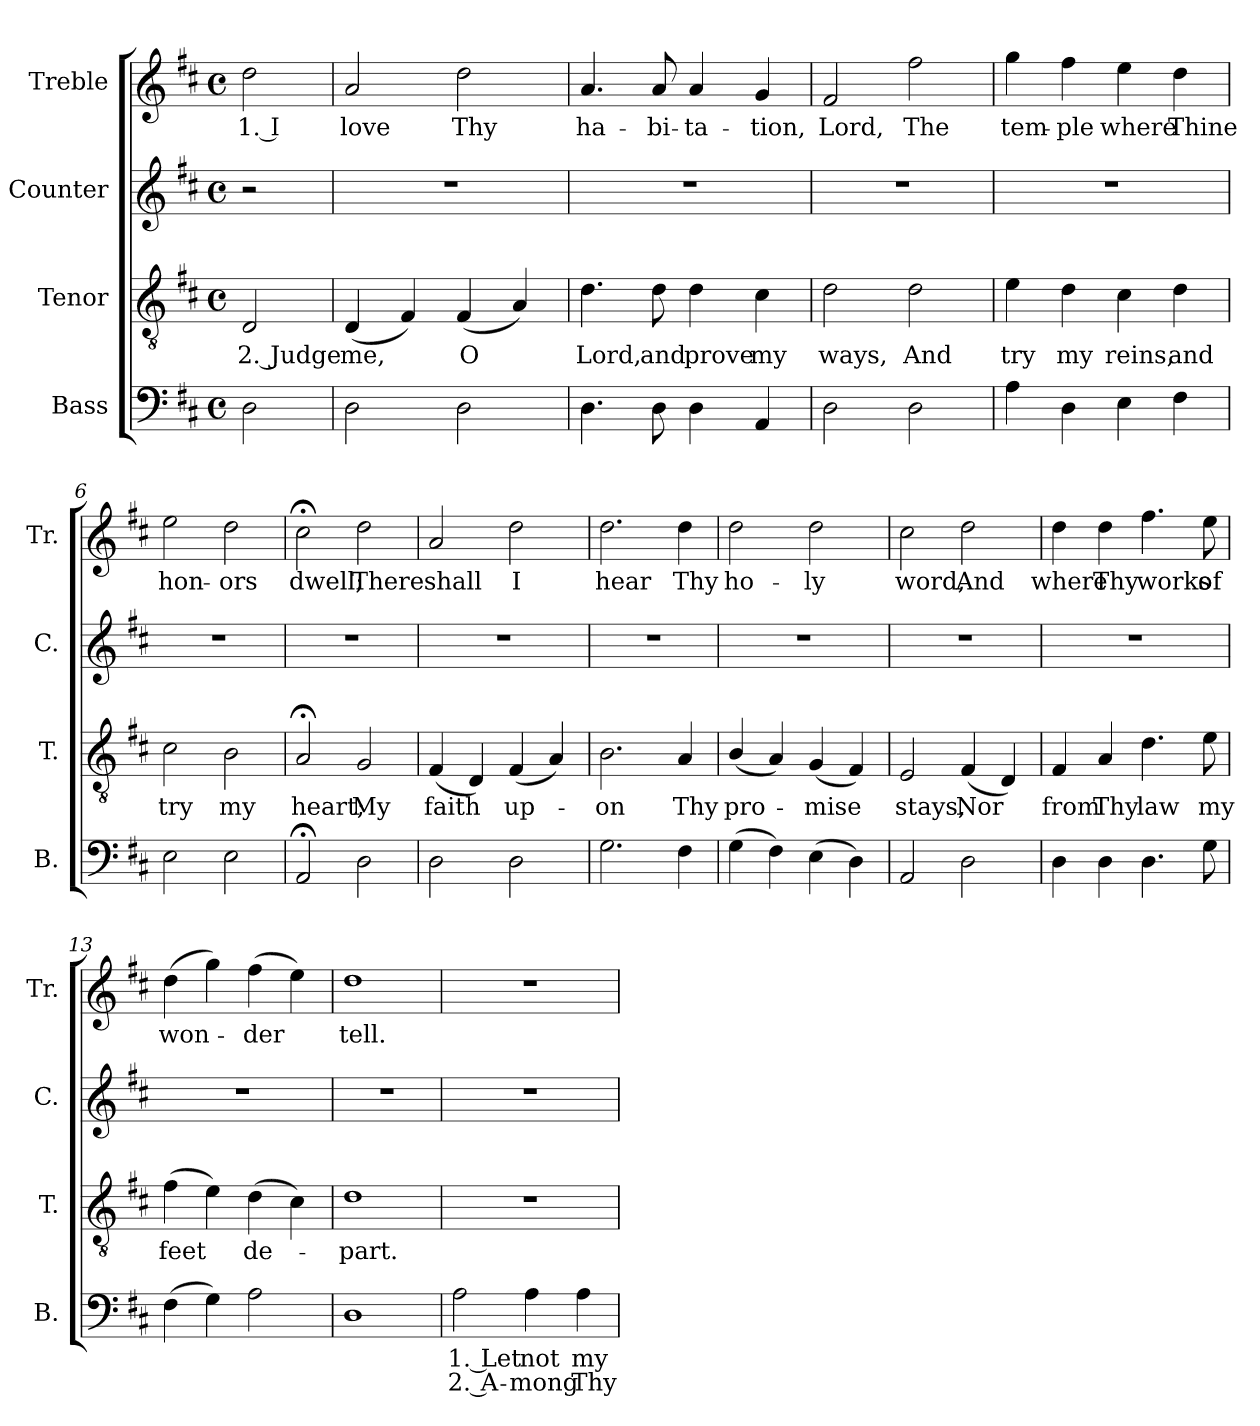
**kern	**text	**text	**kern	**text	**kern	**kern	**text
*part4	*part4	*part4	*part3	*part3	*part2	*part1	*part1
*staff4	*staff4	*staff4	*staff3	*staff3	*staff2	*staff1	*staff1
*I"Bass	*	*	*I"Tenor	*	*I"Counter	*I"Treble	*
*I'B.	*	*	*I'T.	*	*I'C.	*I'Tr.	*
*clefF4	*	*	*clefGv2	*	*clefG2	*clefG2	*
*k[f#c#]	*	*	*k[f#c#]	*	*k[f#c#]	*k[f#c#]	*
*M4/4	*	*	*M4/4	*	*M4/4	*M4/4	*
*met(c)	*	*	*met(c)	*	*met(c)	*met(c)	*
=1	=1	=1	=1	=1	=1	=1	=1
2D\	.	.	2D/	2. Judge	2r	2dd\	1. I
=2	=2	=2	=2	=2	=2	=2	=2
2D\	.	.	(4D/	me,	1r	2a/	love
.	.	.	4F#/)	.	.	.	.
2D\	.	.	(4F#/	O	.	2dd\	Thy
.	.	.	4A/)	.	.	.	.
=3	=3	=3	=3	=3	=3	=3	=3
4.D\	.	.	4.d\	Lord,	1r	4.a/	ha-
8D\	.	.	8d\	and	.	8a/	-bi-
4D\	.	.	4d\	prove	.	4a/	-ta-
4AA/	.	.	4c#\	my	.	4g/	-tion,
=4	=4	=4	=4	=4	=4	=4	=4
2D\	.	.	2d\	ways,	1r	2f#/	Lord,
2D\	.	.	2d\	And	.	2ff#\	The
=5	=5	=5	=5	=5	=5	=5	=5
4A\	.	.	4e\	try	1r	4gg\	tem-
4D\	.	.	4d\	my	.	4ff#\	-ple
4E\	.	.	4c#\	reins,	.	4ee\	where
4F#\	.	.	4d\	and	.	4dd\	Thine
=6	=6	=6	=6	=6	=6	=6	=6
2E\	.	.	2c#\	try	1r	2ee\	hon-
2E\	.	.	2B\	my	.	2dd\	-ors
=7	=7	=7	=7	=7	=7	=7	=7
2AA;</	.	.	2A;</	heart;	1r	2cc#;<\	dwell;
2D\	.	.	2G/	My	.	2dd\	There
=8	=8	=8	=8	=8	=8	=8	=8
2D\	.	.	(4F#/	faith	1r	2a/	shall
.	.	.	4D/)	.	.	.	.
2D\	.	.	(4F#/	up-	.	2dd\	I
.	.	.	4A/)	.	.	.	.
=9	=9	=9	=9	=9	=9	=9	=9
2.G\	.	.	2.B\	-on	1r	2.dd\	hear
4F#\	.	.	4A/	Thy	.	4dd\	Thy
=10	=10	=10	=10	=10	=10	=10	=10
(4G\	.	.	(4B/	pro-	1r	2dd\	ho-
4F#\)	.	.	4A/)	.	.	.	.
(4E\	.	.	(4G/	-mise	.	2dd\	-ly
4D\)	.	.	4F#/)	.	.	.	.
=11	=11	=11	=11	=11	=11	=11	=11
2AA/	.	.	2E/	stays,	1r	2cc#\	word,
2D\	.	.	(4F#/	Nor	.	2dd\	And
.	.	.	4D/)	.	.	.	.
=12	=12	=12	=12	=12	=12	=12	=12
4D\	.	.	4F#/	from	1r	4dd\	where
4D\	.	.	4A/	Thy	.	4dd\	Thy
4.D\	.	.	4.d\	law	.	4.ff#\	works
8G\	.	.	8e\	my	.	8ee\	of
=13	=13	=13	=13	=13	=13	=13	=13
(4F#\	.	.	(4f#\	feet	1r	(4dd\	won-
4G\)	.	.	4e\)	.	.	4gg\)	.
2A\	.	.	(4d\	de-	.	(4ff#\	-der
.	.	.	4c#\)	.	.	4ee\)	.
=14	=14	=14	=14	=14	=14	=14	=14
1D	.	.	1d	-part.	1r	1dd	tell.
=15	=15	=15	=15	=15	=15	=15	=15
2A\	1. Let	2. A-	1r	.	1r	1r	.
4A\	not	-mong	.	.	.	.	.
4A\	my	Thy	.	.	.	.	.
=	=	=	=	=	=	=	=
*-	*-	*-	*-	*-	*-	*-	*-
